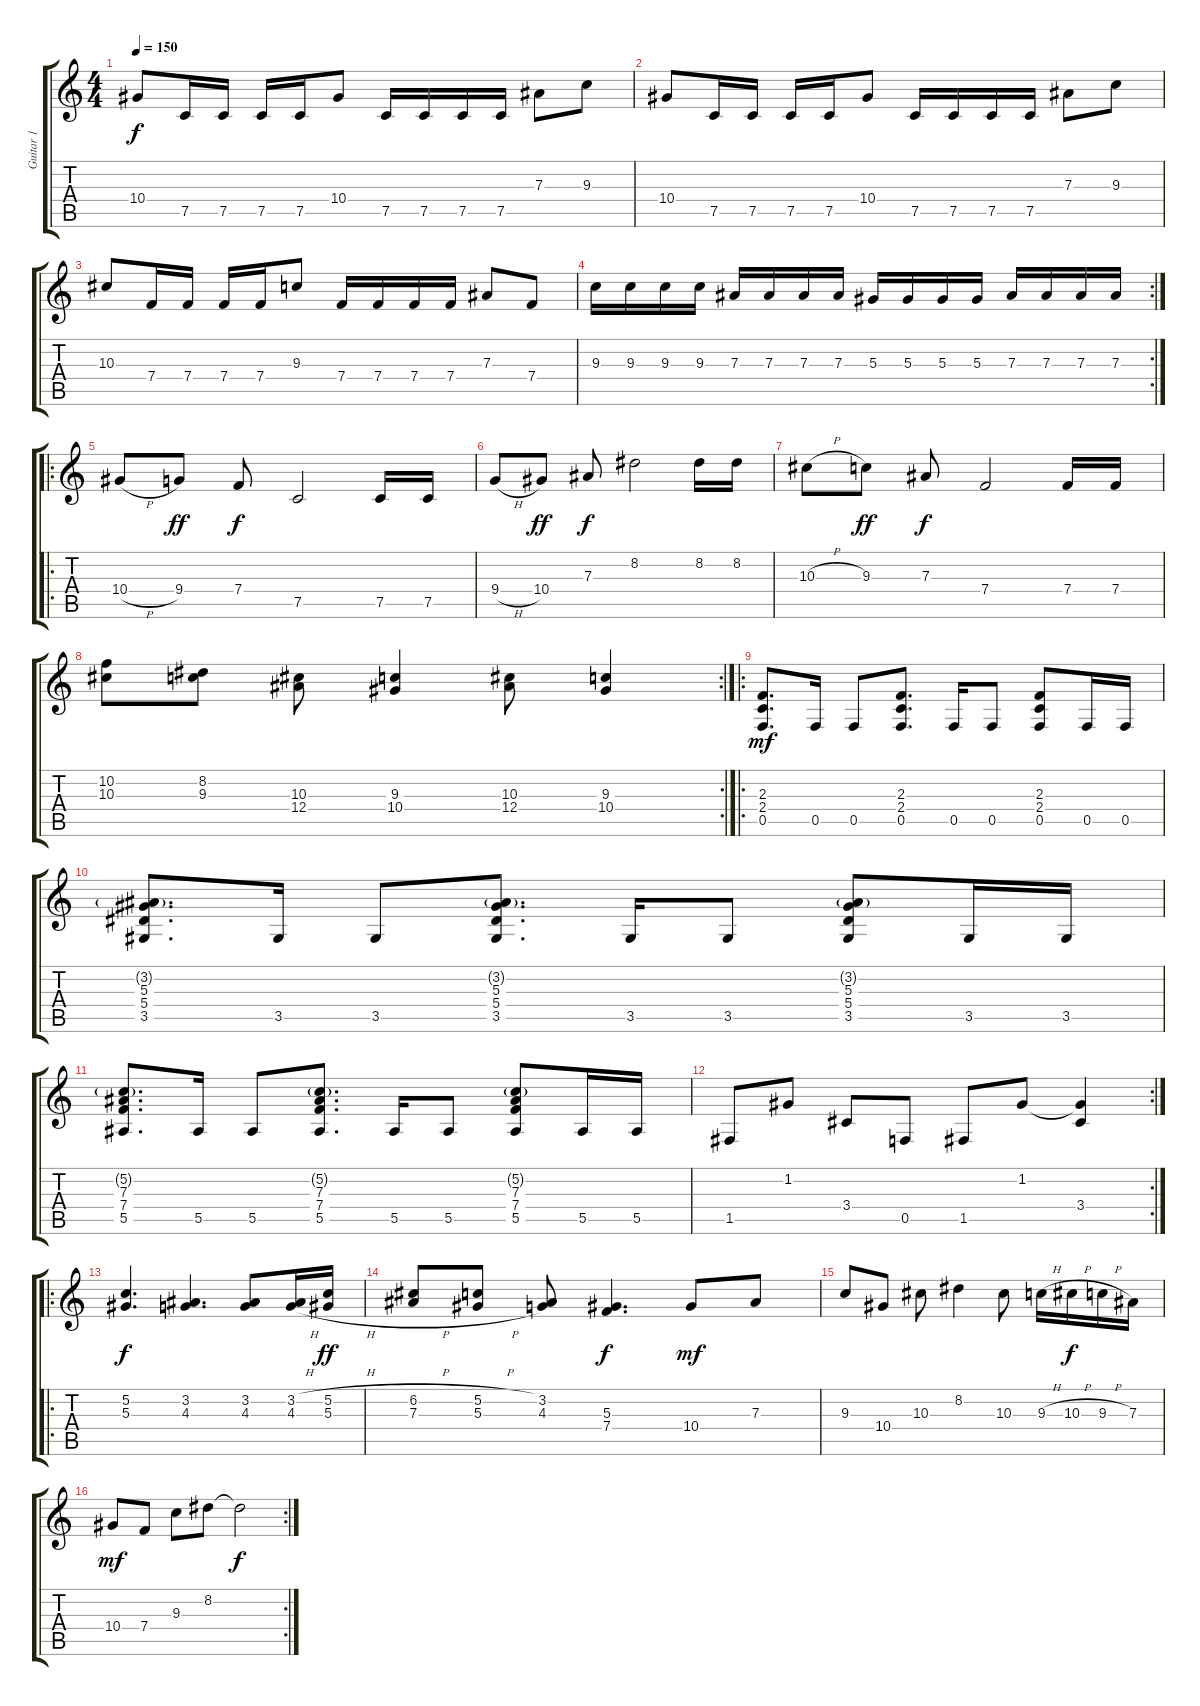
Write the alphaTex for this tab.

\track ("Guitar 1" "Guitar 1") {instrument distortionguitar}
\staff {score tabs}
\tuning (C4 G3 Eb3 Bb2 F2 C2) {hide}
\ts (4 4)
\tempo 150
\clef g2
\ks c
10.4.8{dy f instrument distortionguitar} 7.5.16 7.5.16 7.5.16 7.5.16 10.4.8 7.5.16 7.5.16 7.5.16 7.5.16 7.3.8 9.3.8 |
10.4.8 7.5.16 7.5.16 7.5.16 7.5.16 10.4.8 7.5.16 7.5.16 7.5.16 7.5.16 7.3.8 9.3.8 |
10.3.8 7.4.16 7.4.16 7.4.16 7.4.16 9.3.8 7.4.16 7.4.16 7.4.16 7.4.16 7.3.8 7.4.8 |
\rc 2
9.3.16 9.3.16 9.3.16 9.3.16 7.3.16 7.3.16 7.3.16 7.3.16 5.3.16 5.3.16 5.3.16 5.3.16 7.3.16 7.3.16 7.3.16 7.3.16 |
\ro
10.4{h}.8 9.4.8{dy ff} 7.4.8{dy f} 7.5.2 7.5.16 7.5.16 |
9.4{h}.8 10.4.8{dy ff} 7.3.8{dy f} 8.2.2 8.2.16 8.2.16 |
10.3{h}.8 9.3.8{dy ff} 7.3.8{dy f} 7.4.2 7.4.16 7.4.16 |
\rc 2
(10.2 10.3).8 (8.2 9.3).8 (10.3 12.4).8 (9.3 10.4).4 (10.3 12.4).8 (9.3 10.4).4 |
\ro
(2.3 2.4 0.5).8{d dy mf} 0.5.16 0.5.8 (2.3 2.4 0.5).8{d} 0.5.16 0.5.8 (2.3 2.4 0.5).8 0.5.16 0.5.16 |
(3.2{g} 5.3 5.4 3.5).8{d} 3.5.16 3.5.8 (3.2{g} 5.3 5.4 3.5).8{d} 3.5.16 3.5.8 (3.2{g} 5.3 5.4 3.5).8 3.5.16 3.5.16 |
(5.2{g} 7.3 7.4 5.5).8{d} 5.5.16 5.5.8 (5.2{g} 7.3 7.4 5.5).8{d} 5.5.16 5.5.8 (5.2{g} 7.3 7.4 5.5).8 5.5.16 5.5.16 |
\rc 2
1.5.8 1.2.8 3.4.8 0.5.8 1.5.8 1.2.8 (1.2{t} 3.4).4 |
\ro
(5.2 5.3).4{d dy f} (3.2 4.3).4{d} (3.2 4.3).8 (3.2{h} 4.3{h}).16 (5.2{h} 5.3{h}).16{dy ff} |
(6.2{h} 7.3{h}).8 (5.2{h} 5.3{h}).8 (3.2 4.3).8 (5.3 7.4).4{d dy f} 10.4.8{dy mf} 7.3.8 |
9.3.8 10.4.8 10.3.8 8.2.4 10.3.8 9.3{h}.16 10.3{h}.16{dy f} 9.3{h}.16 7.3.16 |
\rc 2
10.4.8{dy mf} 7.4.8 9.3.8 8.2.8 8.2{t}.2{dy f}
